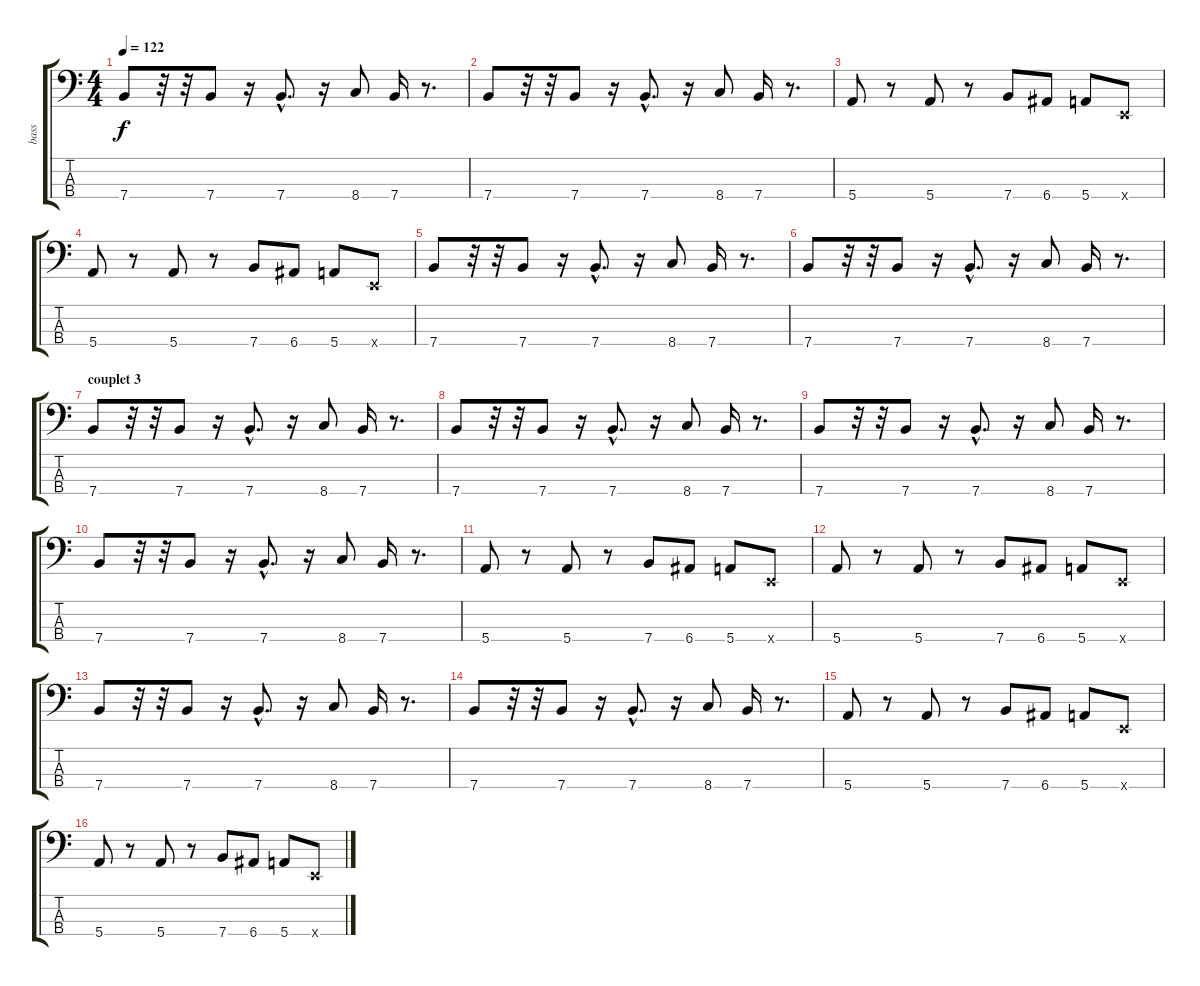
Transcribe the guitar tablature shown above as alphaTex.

\track ("bass" "bass") {instrument electricbassfinger}
\staff {score tabs}
\tuning (G2 D2 A1 E1) {hide}
\ts (4 4)
\tempo 122
\clef f4
\ks c
7.4.8{dy f} r.32 r.32 7.4.8 r.16 7.4{hac}.8{d} r.16 8.4.8 7.4.16 r.8{d} |
7.4.8 r.32 r.32 7.4.8 r.16 7.4{hac}.8{d} r.16 8.4.8 7.4.16 r.8{d} |
5.4.8 r.8 5.4.8 r.8 7.4.8 6.4.8 5.4.8 0.4{x}.8 |
5.4.8 r.8 5.4.8 r.8 7.4.8 6.4.8 5.4.8 0.4{x}.8 |
7.4.8 r.32 r.32 7.4.8 r.16 7.4{hac}.8{d} r.16 8.4.8 7.4.16 r.8{d} |
7.4.8 r.32 r.32 7.4.8 r.16 7.4{hac}.8{d} r.16 8.4.8 7.4.16 r.8{d} |
\section ("" "couplet 3")
7.4.8 r.32 r.32 7.4.8 r.16 7.4{hac}.8{d} r.16 8.4.8 7.4.16 r.8{d} |
7.4.8 r.32 r.32 7.4.8 r.16 7.4{hac}.8{d} r.16 8.4.8 7.4.16 r.8{d} |
7.4.8 r.32 r.32 7.4.8 r.16 7.4{hac}.8{d} r.16 8.4.8 7.4.16 r.8{d} |
7.4.8 r.32 r.32 7.4.8 r.16 7.4{hac}.8{d} r.16 8.4.8 7.4.16 r.8{d} |
5.4.8 r.8 5.4.8 r.8 7.4.8 6.4.8 5.4.8 0.4{x}.8 |
5.4.8 r.8 5.4.8 r.8 7.4.8 6.4.8 5.4.8 0.4{x}.8 |
7.4.8 r.32 r.32 7.4.8 r.16 7.4{hac}.8{d} r.16 8.4.8 7.4.16 r.8{d} |
7.4.8 r.32 r.32 7.4.8 r.16 7.4{hac}.8{d} r.16 8.4.8 7.4.16 r.8{d} |
5.4.8 r.8 5.4.8 r.8 7.4.8 6.4.8 5.4.8 0.4{x}.8 |
5.4.8 r.8 5.4.8 r.8 7.4.8 6.4.8 5.4.8 0.4{x}.8
